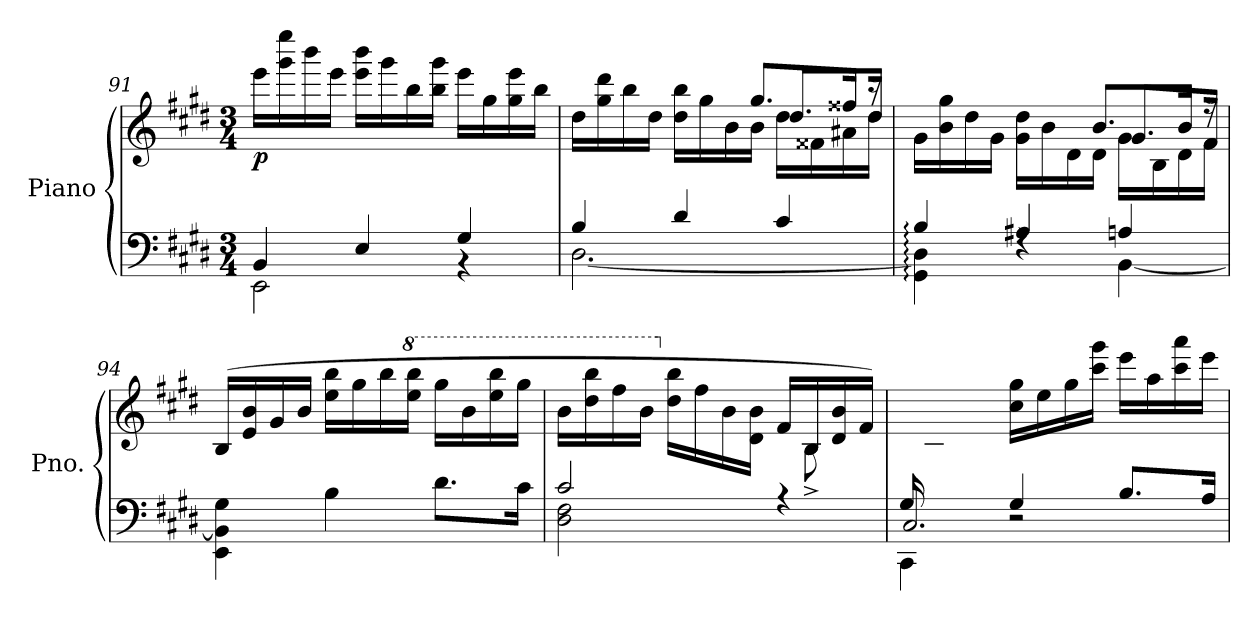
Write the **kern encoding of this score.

**kern	**kern	**dynam
*part1	*part1	*part1
*staff2	*staff1	*staff1/2
*I"Piano	*	*
*I'Pno.	*	*
*clefF4	*clefG2	*
*k[f#c#g#d#]	*k[f#c#g#d#]	*
*M3/4	*M3/4	*
=91	=91	=91
*^	*	*
!	!	!	!LO:DY:b
4BB/	2EE\	16eee\LL	p
.	.	16ggg#\ 16eeee\	.
.	.	16bbb\	.
.	.	16eee\JJ	.
4E/	.	16eee\ 16bbb\LL	.
.	.	16ggg#\	.
.	.	16bb\	.
.	.	16bb\ 16ggg#\JJ	.
4G#/	4rBB	16eee\LL	.
.	.	16gg#\	.
.	.	16gg#\ 16eee\	.
.	.	16bb\JJ	.
=92	=92	=92	=92
*	*	*^	*
*	*	*	*^	*
4B/	[2.D#\	16ryy	16dd#\LL	2ryy	.
.	.	16ryy	16gg#\ 16ddd#\	.	.
.	.	16ryy	16bb\	.	.
.	.	16ryy	16dd#\JJ	.	.
4d#/	.	16ryy	16dd#\ 16bb\LL	.	.
.	.	16ryy	16gg#\	.	.
.	.	16ryy	16b\	.	.
.	.	8.gg#/L	16b\JJ	.	.
4c#/	.	.	16dd#\LL	8.dd#/L	.
.	.	.	16f##X\	.	.
.	.	16ff##X/Jk	16a#X\	.	.
.	.	16rccc	16dd#\JJ	16dd#/Jk	.
=93	=93	=93	=93	=93	=93
4B:/	4GG#\: 4D#\]:	4.ryy	16g#\LL	2ryy	.
.	.	.	16b\ 16gg#\	.	.
.	.	.	16dd#\	.	.
.	.	.	16g#\JJ	.	.
4A#X/	4rF	.	16g#\ 16dd#\LL	.	.
.	.	.	16b\	.	.
.	.	16ryy	16d#\	.	.
.	.	8.b/L	16d#\JJ	.	.
4An/	[4BB\	.	16g#\LL	8.g#/L	.
.	.	.	16B\	.	.
.	.	16b/Jk	16d#\	.	.
.	.	16rff	16f#\JJ	16f#/Jk	.
*v	*v	*	*	*	*
*	*v	*v	*v	*
!!LO:LB:g=z
=94	=94	=94
4EE\ 4BB\] 4G#\	(>16B/LL	.
.	16e/ 16b/	.
.	16g#/	.
.	16b/JJ	.
4B\	16ee\ 16bb\LL	.
.	16gg#\	.
.	16bb\	.
*	*8va	*
.	16eee\ 16bbb\JJ	.
8.d#\L	16ggg#\LL	.
.	16bb\	.
.	16eee\ 16bbb\	.
16c#\Jk	16ggg#\JJ	.
=95	=95	=95
*^	*^	*
2c#/	2D#\ 2F#\	16bb\LL	16ryy	.
*	*	*v	*v	*
.	.	16ddd#\ 16bbb\	.
.	.	16fff#\	.
.	.	16bb\JJ	.
*	*	*X8va	*
.	.	16dd#\ 16bb\LL	.
.	.	16ff#\	.
.	.	16b\	.
.	.	16d#\ 16b\JJ	.
16ryy	4rA	16f#/LL	.
*	*	*^	*
8ryy	.	16B/	8B^\	.
.	.	16d#/ 16b/	.	.
16ryy	.	16f#/JJ)	16ryy	.
*	*	*v	*v	*
=96	=96	=96	=96
*^	*^	*	*
16G#/LL	4ryy	4CC#\	2.C#/	16ryy	.
2ryy	.	.	.	16c#/ 16g#/	.
.	.	.	.	16e/	.
.	.	.	.	16g#/JJ	.
.	4G#/	2r	.	16cc#\ 16gg#\LL	.
.	.	.	.	16ee\	.
.	.	.	.	16gg#\	.
.	.	.	.	16ccc#\ 16ggg#\JJ	.
.	8.B/L	.	.	16eee\LL	.
8.ryy	.	.	.	16aa\	.
.	.	.	.	16ccc#\ 16aaa\	.
.	16A/Jk	.	.	16eee\JJ	.
*v	*v	*v	*v	*	*
=	=	=
*-	*-	*-
